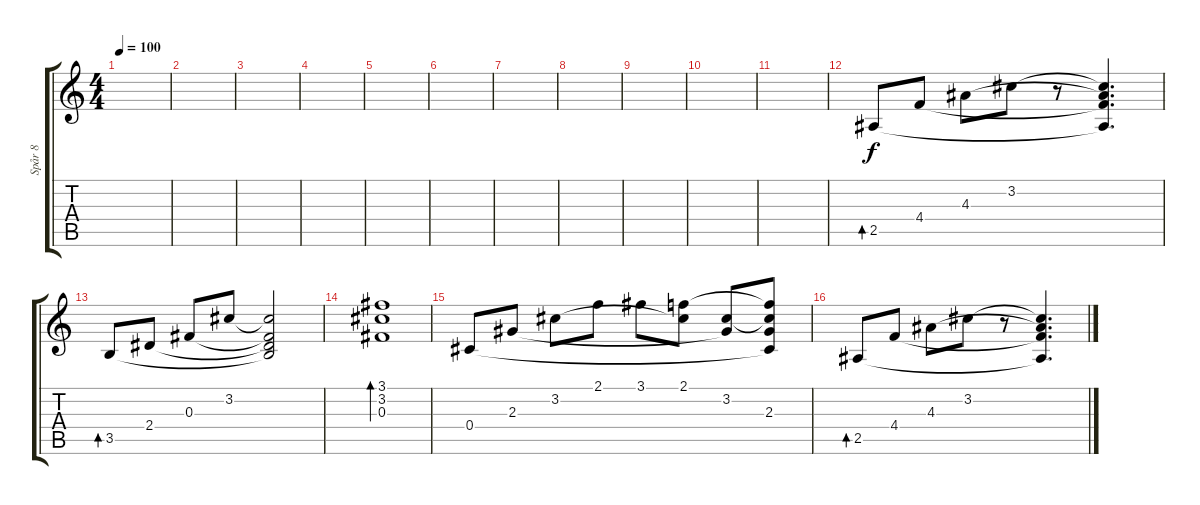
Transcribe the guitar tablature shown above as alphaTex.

\track ("Spår 8" "Spår 8") {instrument electricguitarjazz}
\staff {score tabs}
\tuning (Eb4 Bb3 Gb3 Db3 Ab2 Eb2) {hide}
\ts (4 4)
\tempo 100
\clef g2
\ks c
|
|
|
|
|
|
|
|
|
|
|
2.5.8{bd 240} 4.4.8 4.3.8 3.2.8 r.8 (3.2{t} 4.3{t} 4.4{t} 2.5{t}).4{d} |
3.5.8{bd 240} 2.4.8 0.3.8 3.2.8 (3.2{t} 0.3{t} 2.4{t} 3.5{t}).2 |
(3.1 3.2 0.3).1{bd 240} |
0.4.8 2.3.8 3.2.8 2.1.8 3.1.8 (2.1 3.2{t}).8 (3.2 2.3{t}).8 (2.1{t} 3.2{t} 2.3 0.4{t}).8 |
2.5.8{bd 240} 4.4.8 4.3.8 3.2.8 r.8 (3.2{t} 4.3{t} 4.4{t} 2.5{t}).4{d}
